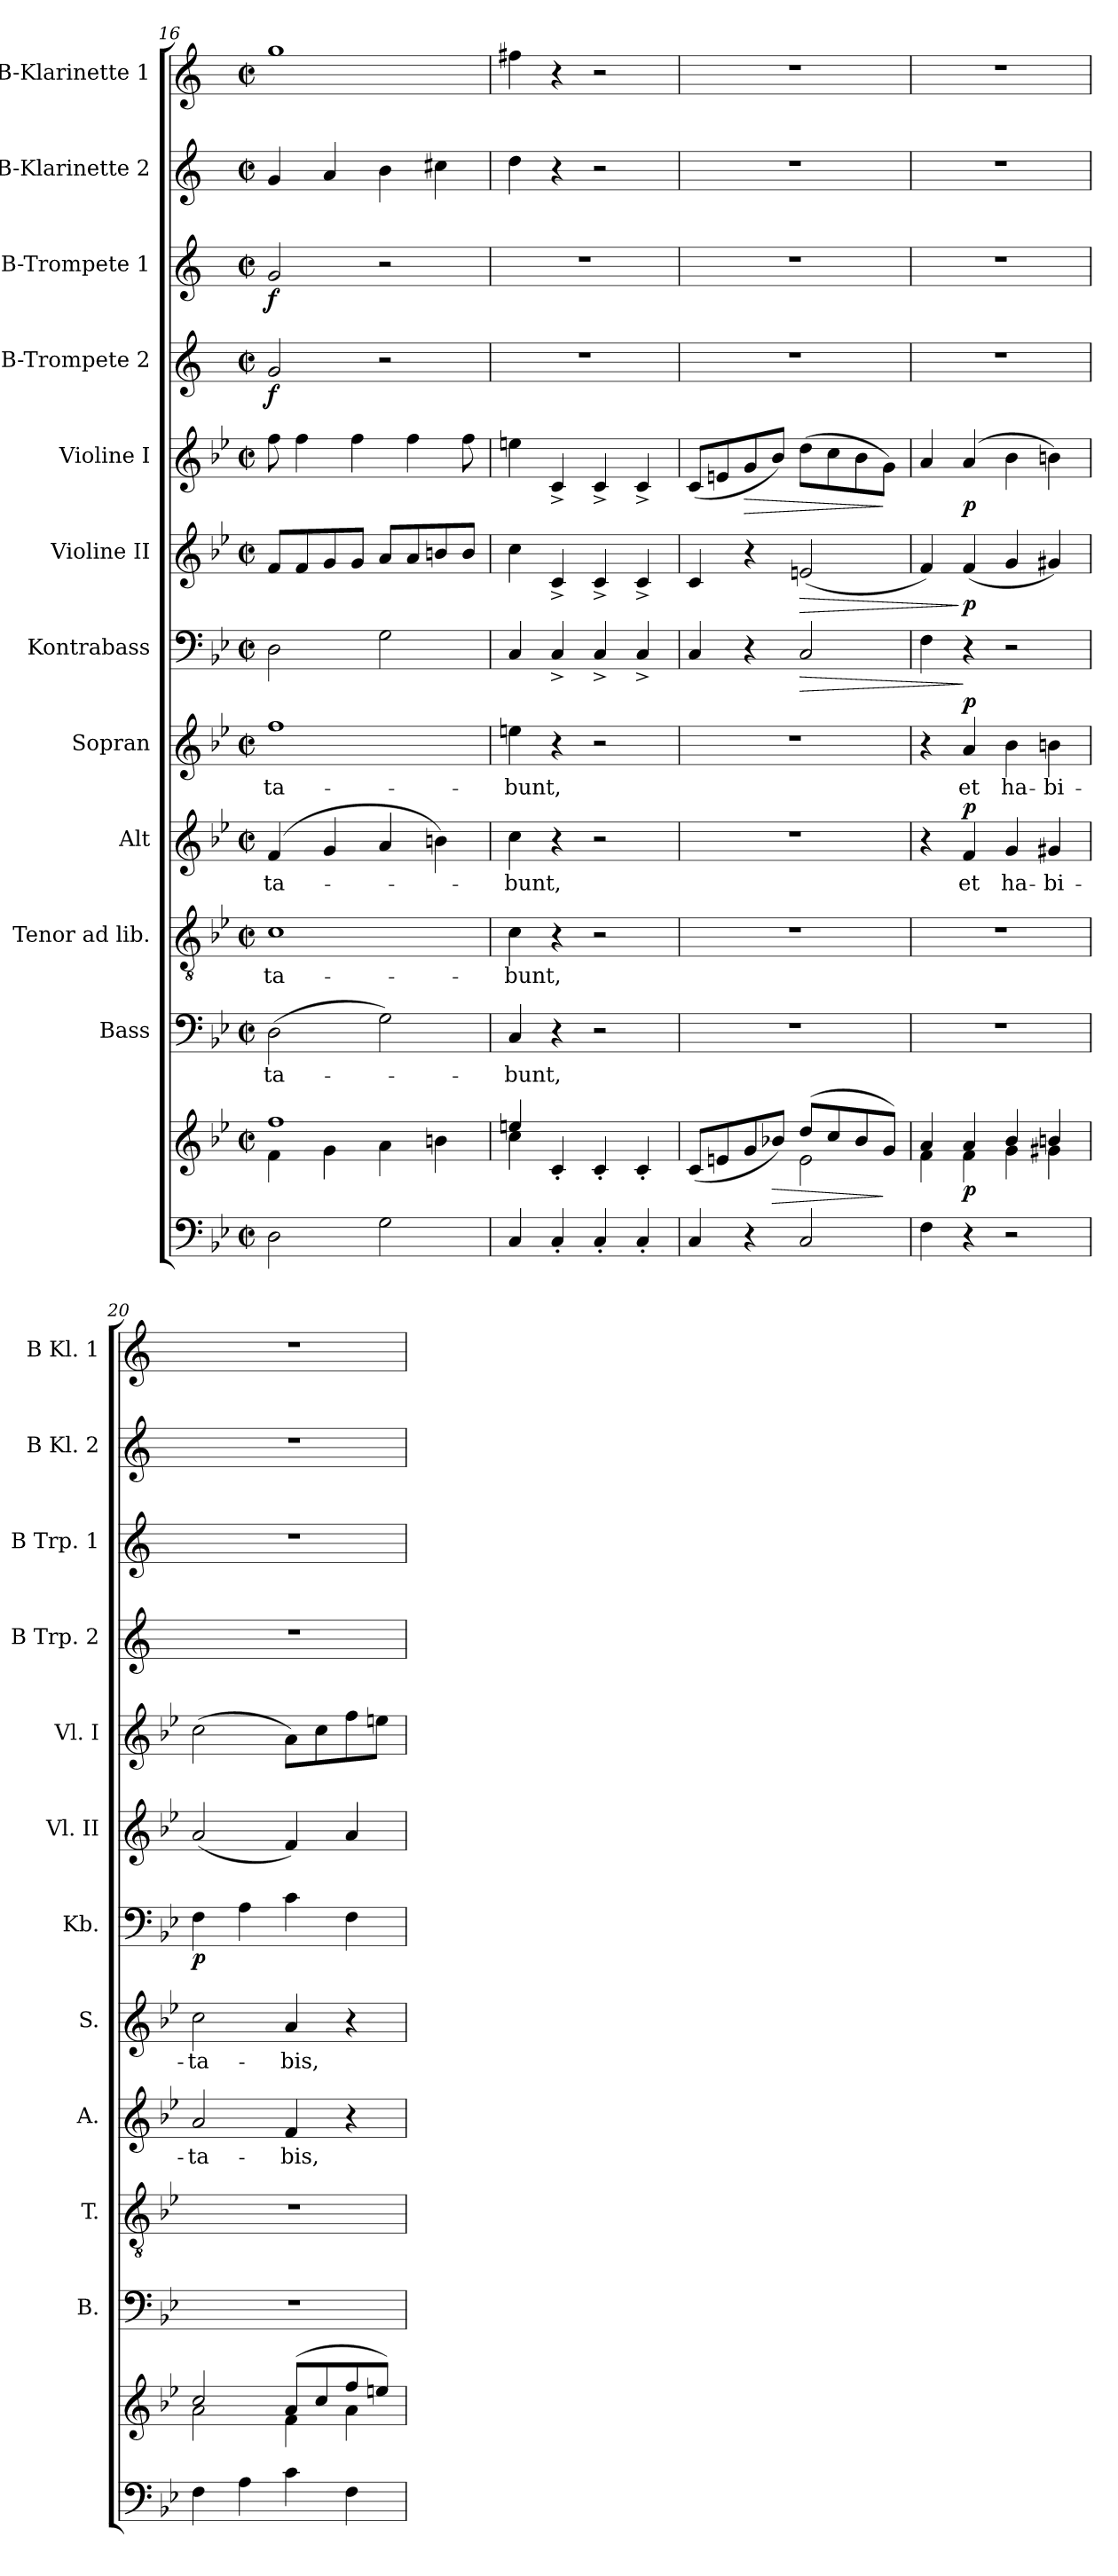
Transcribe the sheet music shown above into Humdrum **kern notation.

**kern	**kern	**dynam	**kern	**text	**kern	**text	**kern	**text	**dynam	**kern	**text	**dynam	**kern	**dynam	**kern	**dynam	**kern	**dynam	**kern	**dynam	**kern	**dynam	**kern	**kern
*part12	*part12	*part12	*part11	*part11	*part10	*part10	*part9	*part9	*part9	*part8	*part8	*part8	*part7	*part7	*part6	*part6	*part5	*part5	*part4	*part4	*part3	*part3	*part2	*part1
*staff13	*staff12	*staff12/13	*staff11	*staff11	*staff10	*staff10	*staff9	*staff9	*staff9	*staff8	*staff8	*staff8	*staff7	*staff7	*staff6	*staff6	*staff5	*staff5	*staff4	*staff4	*staff3	*staff3	*staff2	*staff1
*	*	*	*I"Bass	*	*I"Tenor ad lib.	*	*I"Alt	*	*	*I"Sopran	*	*	*I"Kontrabass	*	*I"Violine II	*	*I"Violine I	*	*I"B-Trompete 2	*	*I"B-Trompete 1	*	*I"B-Klarinette 2	*I"B-Klarinette 1
*	*	*	*I'B.	*	*I'T.	*	*I'A.	*	*	*I'S.	*	*	*I'Kb.	*	*I'Vl. II	*	*I'Vl. I	*	*I'B Trp. 2	*	*I'B Trp. 1	*	*I'B Kl. 2	*I'B Kl. 1
*clefF4	*clefG2	*	*clefF4	*	*clefGv2	*	*clefG2	*	*	*clefG2	*	*	*clefF4	*	*clefG2	*	*clefG2	*	*clefG2	*	*clefG2	*	*clefG2	*clefG2
*	*	*	*	*	*	*	*	*	*	*	*	*	*ITrd7c12	*	*	*	*	*	*ITrd1c2	*	*ITrd1c2	*	*ITrd1c2	*ITrd1c2
*k[b-e-]	*k[b-e-]	*	*k[b-e-]	*	*k[b-e-]	*	*k[b-e-]	*	*	*k[b-e-]	*	*	*k[b-e-]	*	*k[b-e-]	*	*k[b-e-]	*	*k[b-e-]	*	*k[b-e-]	*	*k[b-e-]	*k[b-e-]
*B-:	*B-:	*	*B-:	*	*B-:	*	*B-:	*	*	*B-:	*	*	*B-:	*	*B-:	*	*B-:	*	*B-:	*	*B-:	*	*B-:	*B-:
*M2/2	*M2/2	*	*M2/2	*	*M2/2	*	*M2/2	*	*	*M2/2	*	*	*M2/2	*	*M2/2	*	*M2/2	*	*M2/2	*	*M2/2	*	*M2/2	*M2/2
*met(c|)	*met(c|)	*	*met(c|)	*	*met(c|)	*	*met(c|)	*	*	*met(c|)	*	*	*met(c|)	*	*met(c|)	*	*met(c|)	*	*met(c|)	*	*met(c|)	*	*met(c|)	*met(c|)
=16	=16	=16	=16	=16	=16	=16	=16	=16	=16	=16	=16	=16	=16	=16	=16	=16	=16	=16	=16	=16	=16	=16	=16	=16
*	*^	*	*	*	*	*	*	*	*	*	*	*	*	*	*	*	*	*	*	*	*	*	*	*
!	!	!	!	!	!LO:LY:b	!	!LO:LY:b	!	!LO:LY:b	!	!	!LO:LY:b	!	!	!	!	!	!	!	!	!LO:DY:b	!	!LO:DY:b	!	!
2D\	1ff	4f\	.	(>2D\	-ta-	1c	-ta-	(4f/	-ta-	.	1ff	-ta-	.	2DD\	.	8f/L	.	8ff\	.	2f/	f	2f/	f	4f/	1ff
.	.	.	.	.	.	.	.	.	.	.	.	.	.	.	.	8f/	.	4ff\	.	.	.	.	.	.	.
.	.	4g\	.	.	.	.	.	4g/	.	.	.	.	.	.	.	8g/	.	.	.	.	.	.	.	4g/	.
.	.	.	.	.	.	.	.	.	.	.	.	.	.	.	.	8g/J	.	4ff\	.	.	.	.	.	.	.
2G\	.	4a\	.	2G\)	.	.	.	4a/	.	.	.	.	.	2GG\	.	8a/L	.	.	.	2r	.	2r	.	4a\	.
.	.	.	.	.	.	.	.	.	.	.	.	.	.	.	.	8a/	.	4ff\	.	.	.	.	.	.	.
.	.	4bn\	.	.	.	.	.	4bn\)	.	.	.	.	.	.	.	8bn/	.	.	.	.	.	.	.	4bn\	.
.	.	.	.	.	.	.	.	.	.	.	.	.	.	.	.	8b/J	.	8ff\	.	.	.	.	.	.	.
=17	=17	=17	=17	=17	=17	=17	=17	=17	=17	=17	=17	=17	=17	=17	=17	=17	=17	=17	=17	=17	=17	=17	=17	=17	=17
!	!	!	!	!	!LO:LY:b	!	!LO:LY:b	!	!LO:LY:b	!	!	!LO:LY:b	!	!	!	!	!	!	!	!	!	!	!	!	!
4C/	4een/	4cc\	.	4C/	-bunt,	4c\	-bunt,	4cc\	-bunt,	.	4een\	-bunt,	.	4CC/	.	4cc\	.	4een\	.	1r	.	1r	.	4cc\	4een\
4C'</	4c'</	2.ryy	.	4r	.	4r	.	4r	.	.	4r	.	.	4CC^</	.	4c^</	.	4c^</	.	.	.	.	.	4r	4r
4C'</	4c'</	.	.	2r	.	2r	.	2r	.	.	2r	.	.	4CC^</	.	4c^</	.	4c^</	.	.	.	.	.	2r	2r
4C'</	4c'</	.	.	.	.	.	.	.	.	.	.	.	.	4CC^</	.	4c^</	.	4c^</	.	.	.	.	.	.	.
=18	=18	=18	=18	=18	=18	=18	=18	=18	=18	=18	=18	=18	=18	=18	=18	=18	=18	=18	=18	=18	=18	=18	=18	=18	=18
4C/	(>8c/L	2ryy	.	1r	.	1r	.	1r	.	.	1r	.	.	4CC/	.	4c/	.	(<8c/L	.	1r	.	1r	.	1r	1r
.	8en/	.	.	.	.	.	.	.	.	.	.	.	.	.	.	.	.	8en/	.	.	.	.	.	.	.
!	!	!	!	!	!	!	!	!	!	!	!	!	!	!	!	!	!	!	!LO:HP:b	!	!	!	!	!	!
4r	8g/	.	.	.	.	.	.	.	.	.	.	.	.	4r	.	4r	.	8g/	>	.	.	.	.	.	.
!	!	!	!LO:HP:b	!	!	!	!	!	!	!	!	!	!	!	!	!	!	!	!	!	!	!	!	!	!
.	8b-X/J)	.	>	.	.	.	.	.	.	.	.	.	.	.	.	.	.	8b-/J)	.	.	.	.	.	.	.
!	!	!	!	!	!	!	!	!	!	!	!	!	!	!	!LO:HP:b	!	!LO:HP:b	!	!	!	!	!	!	!	!
2C/	(>8dd/L	2e\	.	.	.	.	.	.	.	.	.	.	.	2CC/	>	(<2en/	>	(>8dd\L	.	.	.	.	.	.	.
.	8cc/	.	.	.	.	.	.	.	.	.	.	.	.	.	.	.	.	8cc\	.	.	.	.	.	.	.
.	8b-/	.	.	.	.	.	.	.	.	.	.	.	.	.	.	.	.	8b-\	.	.	.	.	.	.	.
.	8g/J)	.	]	.	.	.	.	.	.	.	.	.	.	.	.	.	.	8g\J)	]	.	.	.	.	.	.
=19	=19	=19	=19	=19	=19	=19	=19	=19	=19	=19	=19	=19	=19	=19	=19	=19	=19	=19	=19	=19	=19	=19	=19	=19	=19
4F\	4a/	4f\	.	1r	.	1r	.	4r	.	.	4r	.	.	4FF\	.	4f/)	.	4a/	.	1r	.	1r	.	1r	1r
!	!	!	!LO:DY:b	!	!	!	!	!	!LO:LY:b	!LO:DY:a	!	!LO:LY:b	!LO:DY:a	!	!	!	!LO:DY:n=1:b	!	!LO:DY:b	!	!	!	!	!	!
4r	4a/	4f\	p	.	.	.	.	4f/	et	p	4a/	et	p	4r	]	(<4f/	] p	(4a/	p	.	.	.	.	.	.
!	!	!	!	!	!	!	!	!	!LO:LY:b	!	!	!LO:LY:b	!	!	!	!	!	!	!	!	!	!	!	!	!
2r	4b-/	4g\	.	.	.	.	.	4g/	ha-	.	4b-\	ha-	.	2r	.	4g/	.	4b-\	.	.	.	.	.	.	.
!	!	!	!	!	!	!	!	!	!LO:LY:b	!	!	!LO:LY:b	!	!	!	!	!	!	!	!	!	!	!	!	!
.	4bn/	4g#X\	.	.	.	.	.	4g#X/	-bi-	.	4bn\	-bi-	.	.	.	4g#X/)	.	4bn\)	.	.	.	.	.	.	.
!!LO:PB:g=z
=20	=20	=20	=20	=20	=20	=20	=20	=20	=20	=20	=20	=20	=20	=20	=20	=20	=20	=20	=20	=20	=20	=20	=20	=20	=20
!	!	!	!	!	!	!	!	!	!LO:LY:b	!	!	!LO:LY:b	!	!	!LO:DY:b	!	!	!	!	!	!	!	!	!	!
4F\	2cc/	2a\	.	1r	.	1r	.	2a/	-ta-	.	2cc\	-ta-	.	4FF\	p	(<2a/	.	(>2cc\	.	1r	.	1r	.	1r	1r
4A\	.	.	.	.	.	.	.	.	.	.	.	.	.	4AA\	.	.	.	.	.	.	.	.	.	.	.
!	!	!	!	!	!	!	!	!	!LO:LY:b	!	!	!LO:LY:b	!	!	!	!	!	!	!	!	!	!	!	!	!
4c\	(>8a/L	4f\	.	.	.	.	.	4f/	-bis,	.	4a/	-bis,	.	4C\	.	4f/)	.	8a\L)	.	.	.	.	.	.	.
.	8cc/	.	.	.	.	.	.	.	.	.	.	.	.	.	.	.	.	8cc\	.	.	.	.	.	.	.
4F\	8ff/	4a\	.	.	.	.	.	4r	.	.	4r	.	.	4FF\	.	4a/	.	8ff\	.	.	.	.	.	.	.
.	8een/J)	.	.	.	.	.	.	.	.	.	.	.	.	.	.	.	.	8een\J	.	.	.	.	.	.	.
*	*v	*v	*	*	*	*	*	*	*	*	*	*	*	*	*	*	*	*	*	*	*	*	*	*	*
=	=	=	=	=	=	=	=	=	=	=	=	=	=	=	=	=	=	=	=	=	=	=	=	=
*-	*-	*-	*-	*-	*-	*-	*-	*-	*-	*-	*-	*-	*-	*-	*-	*-	*-	*-	*-	*-	*-	*-	*-	*-
